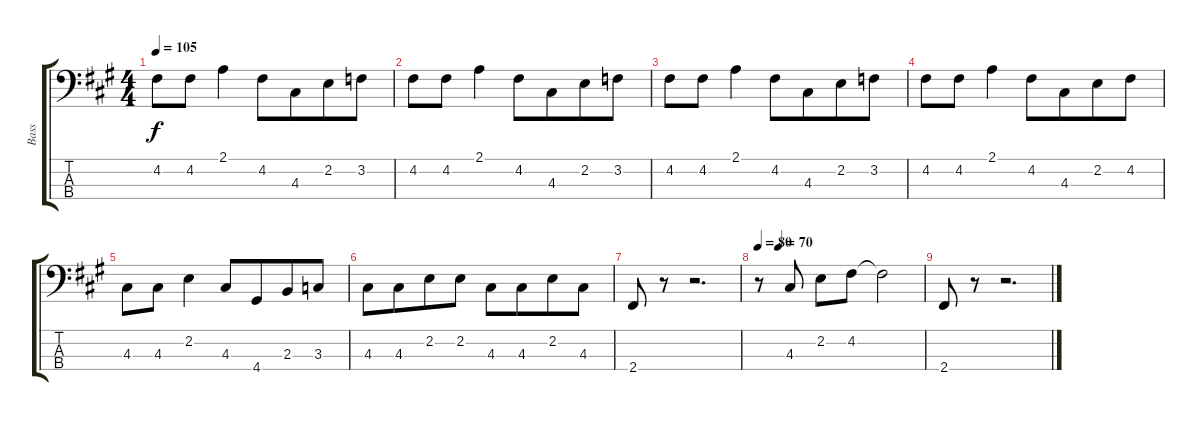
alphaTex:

\track ("Bass" "Bass") {instrument electricbasspick bank 255}
\staff {score tabs}
\tuning (G2 D2 A1 E1) {hide}
\ts (4 4)
\tempo 105
\clef f4
\ks a
4.2.8{dy f} 4.2.8 2.1.4 4.2.8{beam merge} 4.3.8{beam merge} 2.2.8{beam merge} 3.2.8 |
4.2.8 4.2.8 2.1.4 4.2.8{beam merge} 4.3.8{beam merge} 2.2.8{beam merge} 3.2.8 |
4.2.8 4.2.8 2.1.4 4.2.8{beam merge} 4.3.8{beam merge} 2.2.8{beam merge} 3.2.8 |
4.2.8 4.2.8 2.1.4 4.2.8{beam merge} 4.3.8{beam merge} 2.2.8{beam merge} 4.2.8 |
4.3.8{beam merge} 4.3.8{beam merge} 2.2.4 4.3.8 4.4.8{beam merge} 2.3.8{beam merge} 3.3.8 |
4.3.8 4.3.8{beam merge} 2.2.8 2.2.8 4.3.8 4.3.8{beam merge} 2.2.8{beam merge} 4.3.8 |
2.4.8{beam merge} r.8 r.2{d} |
\tempo 80
\tempo (70 0.125)
r.8{beam merge} 4.3.8 2.2.8 4.2.8 4.2{t}.2 |
2.4.8 r.8 r.2{d}
